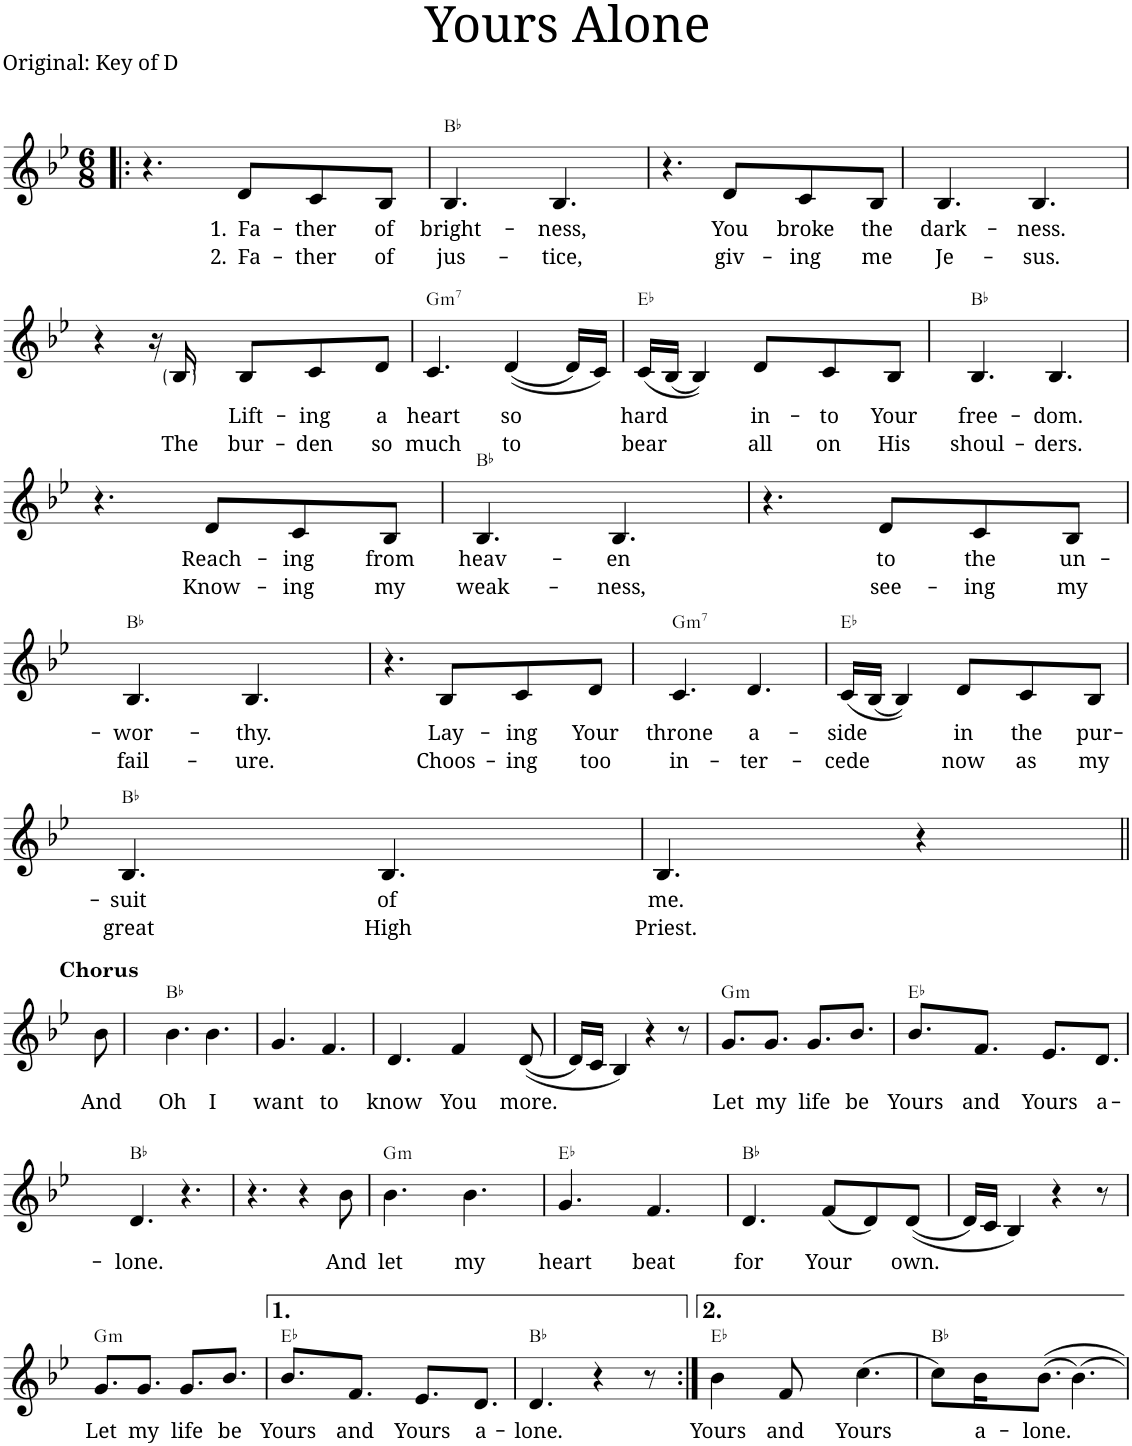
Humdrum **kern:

**kern	**text	**text	**harte
*part1	*part1	*part1	*part1
*staff1	*staff1	*staff1	*
*I"Piano	*	*	*
*I'Pno.	*	*	*
*clefG2	*	*	*
*k[b-e-]	*	*	*
*M6/8	*	*	*
=1!|:	=1!|:	=1!|:	=1!|:
4.r	.	.	.
!	!LO:LY:b	!LO:LY:b	!
8d/L	1. Fa-	2. Fa-	.
!	!LO:LY:b	!LO:LY:b	!
8c/	-ther	-ther	.
!	!LO:LY:b	!LO:LY:b	!
8B-/J	of	of	.
=2	=2	=2	=2
!	!LO:LY:b	!LO:LY:b	!
4.B-/	bright-	jus-	Bb:maj
!	!LO:LY:b	!LO:LY:b	!
4.B-/	-ness,	-tice,	.
=3	=3	=3	=3
4.r	.	.	.
!	!LO:LY:b	!LO:LY:b	!
8d/L	You	giv-	.
!	!LO:LY:b	!LO:LY:b	!
8c/	broke	-ing	.
!	!LO:LY:b	!LO:LY:b	!
8B-/J	the	me	.
=4	=4	=4	=4
!	!LO:LY:b	!LO:LY:b	!
4.B-/	dark-	Je-	.
!	!LO:LY:b	!LO:LY:b	!
4.B-/	-ness.	-sus.	.
!!LO:LB:g=z
=5	=5	=5	=5
4r	.	.	.
16r	.	.	.
!	!	!LO:LY:b	!
16B-/	.	The	.
!	!LO:LY:b	!LO:LY:b	!
8B-/L	Lift-	bur-	.
!	!LO:LY:b	!LO:LY:b	!
8c/	-ing	-den	.
!	!LO:LY:b	!LO:LY:b	!
8d/J	a	so	.
=6	=6	=6	=6
!	!LO:LY:b	!LO:LY:b	!LO:H:kt=m7
4.c/	heart	much	G:min7
!	!LO:LY:b	!LO:LY:b	!
((4d/	so	to	.
16d/LL)	.	.	.
16c/JJ)	.	.	.
=7	=7	=7	=7
!	!LO:LY:b	!LO:LY:b	!
(16c/LL	hard	bear	Eb:maj
(16B-/JJ	.	.	.
4B-/))	.	.	.
!	!LO:LY:b	!LO:LY:b	!
8d/L	in-	all	.
!	!LO:LY:b	!LO:LY:b	!
8c/	-to	on	.
!	!LO:LY:b	!LO:LY:b	!
8B-/J	Your	His	.
=8	=8	=8	=8
!	!LO:LY:b	!LO:LY:b	!
4.B-/	free-	shoul-	Bb:maj
!	!LO:LY:b	!LO:LY:b	!
4.B-/	-dom.	-ders.	.
!!LO:LB:g=z
=9	=9	=9	=9
4.r	.	.	.
!	!LO:LY:b	!LO:LY:b	!
8d/L	Reach-	Know-	.
!	!LO:LY:b	!LO:LY:b	!
8c/	-ing	-ing	.
!	!LO:LY:b	!LO:LY:b	!
8B-/J	from	my	.
=10	=10	=10	=10
!	!LO:LY:b	!LO:LY:b	!
4.B-/	heav-	weak-	Bb:maj
!	!LO:LY:b	!LO:LY:b	!
4.B-/	-en	-ness,	.
=11	=11	=11	=11
4.r	.	.	.
!	!LO:LY:b	!LO:LY:b	!
8d/L	to	see-	.
!	!LO:LY:b	!LO:LY:b	!
8c/	the	-ing	.
!	!LO:LY:b	!LO:LY:b	!
8B-/J	un-	my	.
!!LO:LB:g=z
=12	=12	=12	=12
!	!LO:LY:b	!LO:LY:b	!
4.B-/	-wor-	fail-	Bb:maj
!	!LO:LY:b	!LO:LY:b	!
4.B-/	-thy.	-ure.	.
=13	=13	=13	=13
4.r	.	.	.
!	!LO:LY:b	!LO:LY:b	!
8B-/L	Lay-	Choos-	.
!	!LO:LY:b	!LO:LY:b	!
8c/	-ing	-ing	.
!	!LO:LY:b	!LO:LY:b	!
8d/J	Your	too	.
=14	=14	=14	=14
!	!LO:LY:b	!LO:LY:b	!LO:H:kt=m7
4.c/	throne	in-	G:min7
!	!LO:LY:b	!LO:LY:b	!
4.d/	a-	-ter-	.
=15	=15	=15	=15
!	!LO:LY:b	!LO:LY:b	!
(16c/LL	-side	-cede	Eb:maj
(16B-/JJ	.	.	.
4B-/))	.	.	.
!	!LO:LY:b	!LO:LY:b	!
8d/L	in	now	.
!	!LO:LY:b	!LO:LY:b	!
8c/	the	as	.
!	!LO:LY:b	!LO:LY:b	!
8B-/J	pur-	my	.
!!LO:LB:g=z
=16	=16	=16	=16
!	!LO:LY:b	!LO:LY:b	!
4.B-/	-suit	great	Bb:maj
!	!LO:LY:b	!LO:LY:b	!
4.B-/	of	High	.
=17	=17	=17	=17
!	!LO:LY:b	!LO:LY:b	!
4.B-/	me.	Priest.	.
4r	.	.	.
!!LO:LB:g=z
=18||	=18||	=18||	=18||
!LO:TX:a:B:t=Chorus	!	!	!
!	!LO:LY:b	!	!
8b-\	And	.	.
=19	=19	=19	=19
!	!LO:LY:b	!	!
4.b-\	Oh	.	Bb:maj
!	!LO:LY:b	!	!
4.b-\	I	.	.
=20	=20	=20	=20
!	!LO:LY:b	!	!
4.g/	want	.	.
!	!LO:LY:b	!	!
4.f/	to	.	.
=21	=21	=21	=21
!	!LO:LY:b	!	!
4.d/	know	.	.
!	!LO:LY:b	!	!
4f/	You	.	.
!	!LO:LY:b	!	!
((8d/	more.	.	.
=22	=22	=22	=22
16d/LL)	.	.	.
16c/JJ	.	.	.
4B-/)	.	.	.
4r	.	.	.
8r	.	.	.
=23	=23	=23	=23
!	!LO:LY:b	!	!LO:H:kt=m
8.g/L	Let	.	G:min
!	!LO:LY:b	!	!
8.g/J	my	.	.
!	!LO:LY:b	!	!
8.g/L	life	.	.
!	!LO:LY:b	!	!
8.b-/J	be	.	.
=24	=24	=24	=24
!	!LO:LY:b	!	!
8.b-/L	Yours	.	Eb:maj
!	!LO:LY:b	!	!
8.f/J	and	.	.
!	!LO:LY:b	!	!
8.e-/L	Yours	.	.
!	!LO:LY:b	!	!
8.d/J	a-	.	.
!!LO:LB:g=z
=25	=25	=25	=25
!	!LO:LY:b	!	!
4.d/	-lone.	.	Bb:maj
4.r	.	.	.
=26	=26	=26	=26
4.r	.	.	.
4r	.	.	.
!	!LO:LY:b	!	!
8b-\	And	.	.
=27	=27	=27	=27
!	!LO:LY:b	!	!LO:H:kt=m
4.b-\	let	.	G:min
!	!LO:LY:b	!	!
4.b-\	my	.	.
=28	=28	=28	=28
!	!LO:LY:b	!	!
4.g/	heart	.	Eb:maj
!	!LO:LY:b	!	!
4.f/	beat	.	.
=29	=29	=29	=29
!	!LO:LY:b	!	!
4.d/	for	.	Bb:maj
!	!LO:LY:b	!	!
(8f/L	Your	.	.
8d/)	.	.	.
!	!LO:LY:b	!	!
((8d/J	own.	.	.
=30	=30	=30	=30
16d/LL)	.	.	.
16c/JJ	.	.	.
4B-/)	.	.	.
4r	.	.	.
8r	.	.	.
!!LO:LB:g=z
=31	=31	=31	=31
!	!LO:LY:b	!	!LO:H:kt=m
8.g/L	Let	.	G:min
!	!LO:LY:b	!	!
8.g/J	my	.	.
!	!LO:LY:b	!	!
8.g/L	life	.	.
!	!LO:LY:b	!	!
8.b-/J	be	.	.
=32	=32	=32	=32
!	!LO:LY:b	!	!
8.b-/L	Yours	.	Eb:maj
!	!LO:LY:b	!	!
8.f/J	and	.	.
!	!LO:LY:b	!	!
8.e-/L	Yours	.	.
!	!LO:LY:b	!	!
8.d/J	a-	.	.
=33	=33	=33	=33
!	!LO:LY:b	!	!
4.d/	-lone.	.	Bb:maj
4r	.	.	.
8r	.	.	.
=34:|!	=34:|!	=34:|!	=34:|!
!	!LO:LY:b	!	!
4b-\	Yours	.	Eb:maj
!	!LO:LY:b	!	!
8f/	and	.	.
!	!LO:LY:b	!	!
(4.cc\	Yours	.	.
=35	=35	=35	=35
8cc\L)	.	.	Bb:maj
!	!LO:LY:b	!	!
16b-\K	a-	.	.
!	!LO:LY:b	!	!
(8.b-\J	-lone.	.	.
4.b-\)	.	.	.
=	=	=	=
*-	*-	*-	*-
